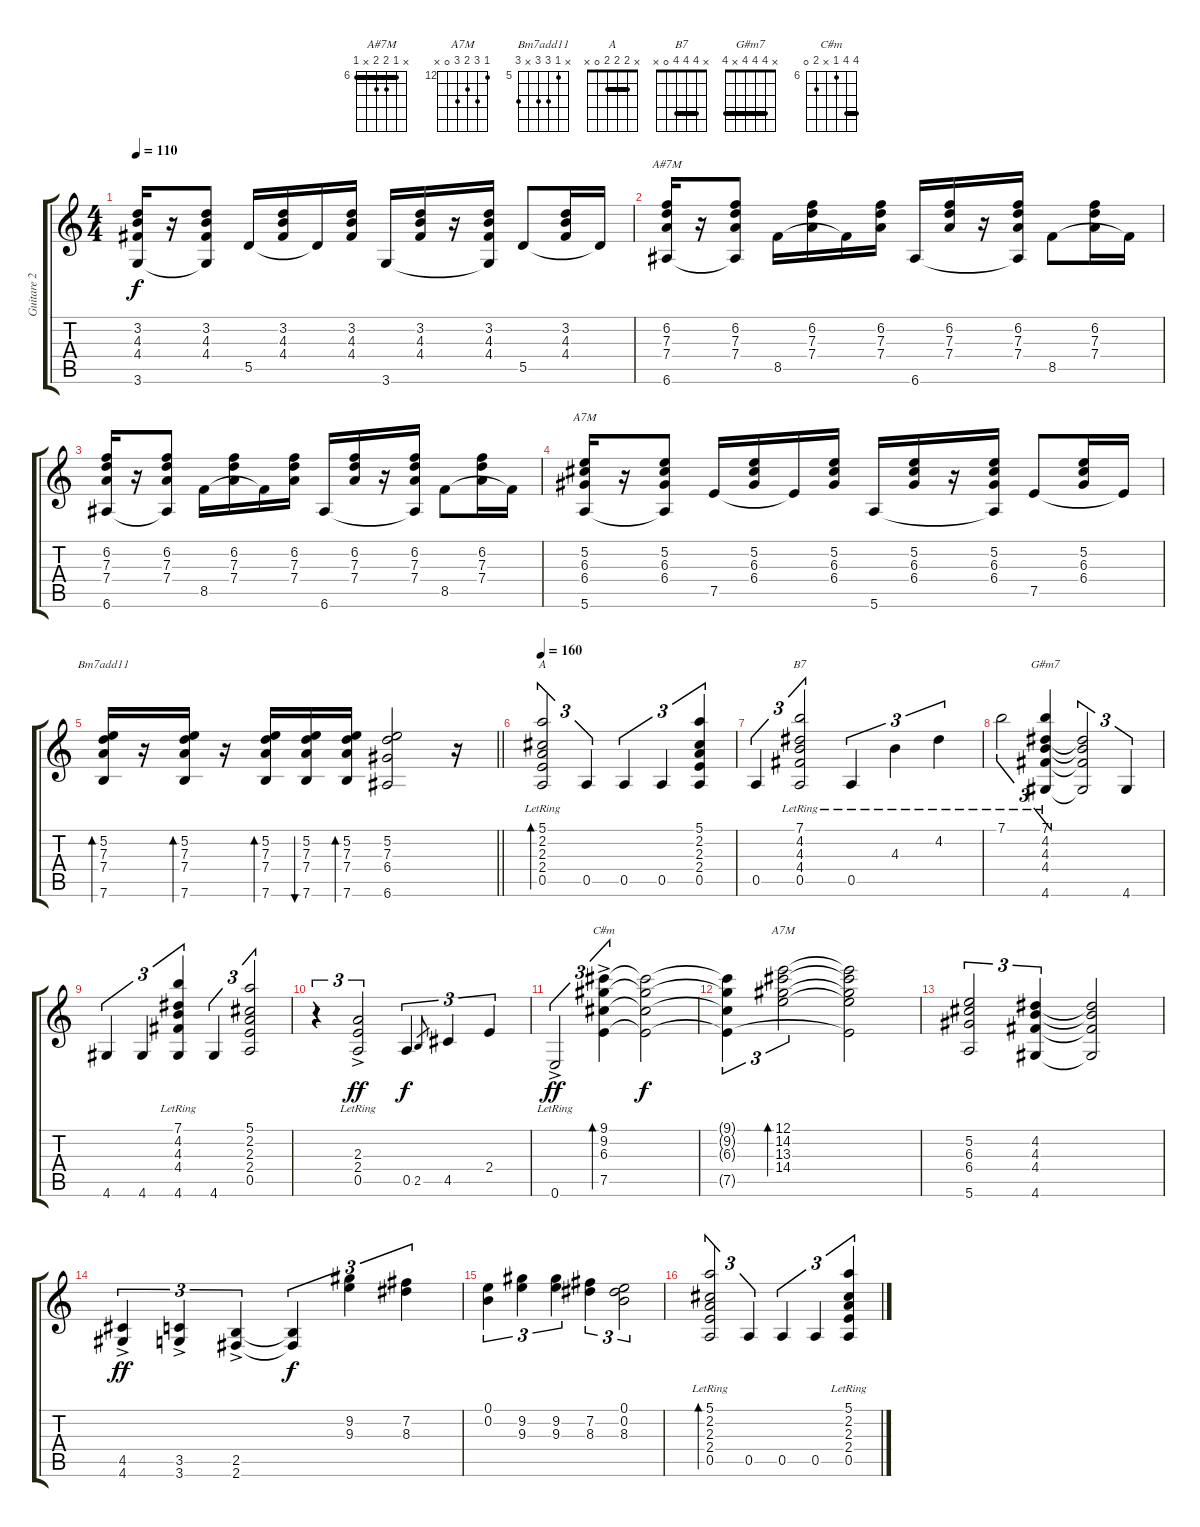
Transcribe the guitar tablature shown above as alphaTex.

\track ("Guitare 2" "Guitare 2") {instrument acousticguitarsteel}
\staff {score tabs}
\tuning (E4 B3 G3 D3 A2 E2) {hide}
\chord ("A#7M" x 6 7 7 x 6) {firstfret 6 barre 6}
\chord ("A7M" x 5 6 6 x 5) {firstfret 5 barre 5}
\chord ("Bm7add11" x 5 7 7 x 7) {firstfret 5}
\chord ("A" x 2 2 2 0 x) {barre 2}
\chord ("B7" x 4 4 4 0 x) {barre 4}
\chord ("G#m7" x 4 4 4 x 4) {barre 4}
\chord ("C#m" 9 9 6 x 7 0) {firstfret 6 barre 9}
\chord ("A7M" 12 14 13 14 0 x) {firstfret 12}
\ts (4 4)
\tempo 110
\clef g2
\ks c
(3.2 4.3 4.4 3.6).16{dy f} r.16 (3.2 4.3 4.4 3.6{t}).8 5.5.16 (3.2 4.3 4.4).16 5.5{t}.16 (3.2 4.3 4.4).16 3.6.16 (3.2 4.3 4.4).16 r.16 (3.2 4.3 4.4 3.6{t}).16 5.5.8 (3.2 4.3 4.4).16 5.5{t}.16 |
(6.2 7.3 7.4 6.6).16{ch "A#7M"} r.16 (6.2 7.3 7.4 6.6{t}).8 8.5.16 (6.2 7.3 7.4).16 8.5{t}.16 (6.2 7.3 7.4).16 6.6.16 (6.2 7.3 7.4).16 r.16 (6.2 7.3 7.4 6.6{t}).16 8.5.8 (6.2 7.3 7.4).16 8.5{t}.16 |
(6.2 7.3 7.4 6.6).16 r.16 (6.2 7.3 7.4 6.6{t}).8 8.5.16 (6.2 7.3 7.4).16 8.5{t}.16 (6.2 7.3 7.4).16 6.6.16 (6.2 7.3 7.4).16 r.16 (6.2 7.3 7.4 6.6{t}).16 8.5.8 (6.2 7.3 7.4).16 8.5{t}.16 |
(5.2 6.3 6.4 5.6).16{ch "A7M"} r.16 (5.2 6.3 6.4 5.6{t}).8 7.5.16 (5.2 6.3 6.4).16 7.5{t}.16 (5.2 6.3 6.4).16 5.6.16 (5.2 6.3 6.4).16 r.16 (5.2 6.3 6.4 5.6{t}).16 7.5.8 (5.2 6.3 6.4).16 7.5{t}.16 |
\barLineRight lightlight
(5.2 7.3 7.4 7.6).16{bd 60 ch "Bm7add11"} r.16 (5.2 7.3 7.4 7.6).16{bd 480} r.16 (5.2 7.3 7.4 7.6).16{bd 60} (5.2 7.3 7.4 7.6).16{bu 60} (5.2 7.3 7.4 7.6).16{bd 60} (5.2 7.3 6.4 6.6).2 r.16 |
\tempo 160
(5.1 2.2 2.3 2.4 0.5{lr}).2{tu (3 2) bd 240 ch "A"} 0.5.4{tu (3 2)} 0.5.4{tu (3 2)} 0.5.4{tu (3 2)} (5.1 2.2 2.3 2.4 0.5).4{tu (3 2)} |
0.5.4{tu (3 2)} (7.1 4.2 4.3 4.4 0.5{lr}).2{tu (3 2) ch "B7"} 0.5{lr}.4{tu (3 2)} 4.3{lr}.4{tu (3 2)} 4.2{lr}.4{tu (3 2)} |
7.1{lr}.2{tu (3 2)} (7.1 4.2 4.3 4.4 4.6{lr}).4{tu (3 2) ch "G#m7"} (4.2{t} 4.3{t} 4.4{t} 4.6{t}).2{tu (3 2)} 4.6.4{tu (3 2)} |
4.6.4{tu (3 2)} 4.6.4{tu (3 2)} (7.1 4.2 4.3 4.4 4.6{lr}).4{tu (3 2)} 4.6.4{tu (3 2)} (5.1 2.2 2.3 2.4 0.5).2{tu (3 2)} |
r.4{tu (3 2)} (2.3 2.4 0.5{ac lr}).2{tu (3 2) dy ff} 0.5.4{tu (3 2) dy f} 2.5.8{gr} 4.5.4{tu (3 2)} 2.4.4{tu (3 2)} |
0.6{ac lr}.2{tu (3 2) dy ff} (9.1 9.2 6.3 7.5{ac}).4{tu (3 2) bd 240 ch "C#m"} (9.1{t} 9.2{t} 6.3{t} 7.5{t}).2{dy f} |
(9.1{t} 9.2{t} 6.3{t} 7.5{t}).4{tu (3 2)} (12.1 14.2 13.3 14.4).2{tu (3 2) bd 240 ch "A7M"} (12.1{t} 14.2{t} 13.3{t} 14.4{t} 7.5{t}).2 |
(5.2 6.3 6.4 5.6).2{tu (3 2)} (4.2 4.3 4.4 4.6).4{tu (3 2)} (4.2{t} 4.3{t} 4.4{t} 4.6{t}).2 |
(4.5{ac} 4.6{ac}).4{tu (3 2) dy ff} (3.5{ac} 3.6{ac}).4{tu (3 2)} (2.5{ac} 2.6{ac}).4{tu (3 2)} (2.5{t} 2.6{t}).4{tu (3 2) dy f} (9.2 9.3).4{tu (3 2)} (7.2 8.3).4{tu (3 2)} |
(0.1 0.2).4{tu (3 2)} (9.2 9.3).4{tu (3 2)} (9.2 9.3).4{tu (3 2)} (7.2 8.3).4{tu (3 2)} (0.1 0.2 8.3).2{tu (3 2)} |
(5.1 2.2 2.3 2.4 0.5{lr}).2{tu (3 2) bd 240} 0.5.4{tu (3 2)} 0.5.4{tu (3 2)} 0.5.4{tu (3 2)} (5.1{lr} 2.2{lr} 2.3{lr} 2.4{lr} 0.5{lr}).4{tu (3 2)}
